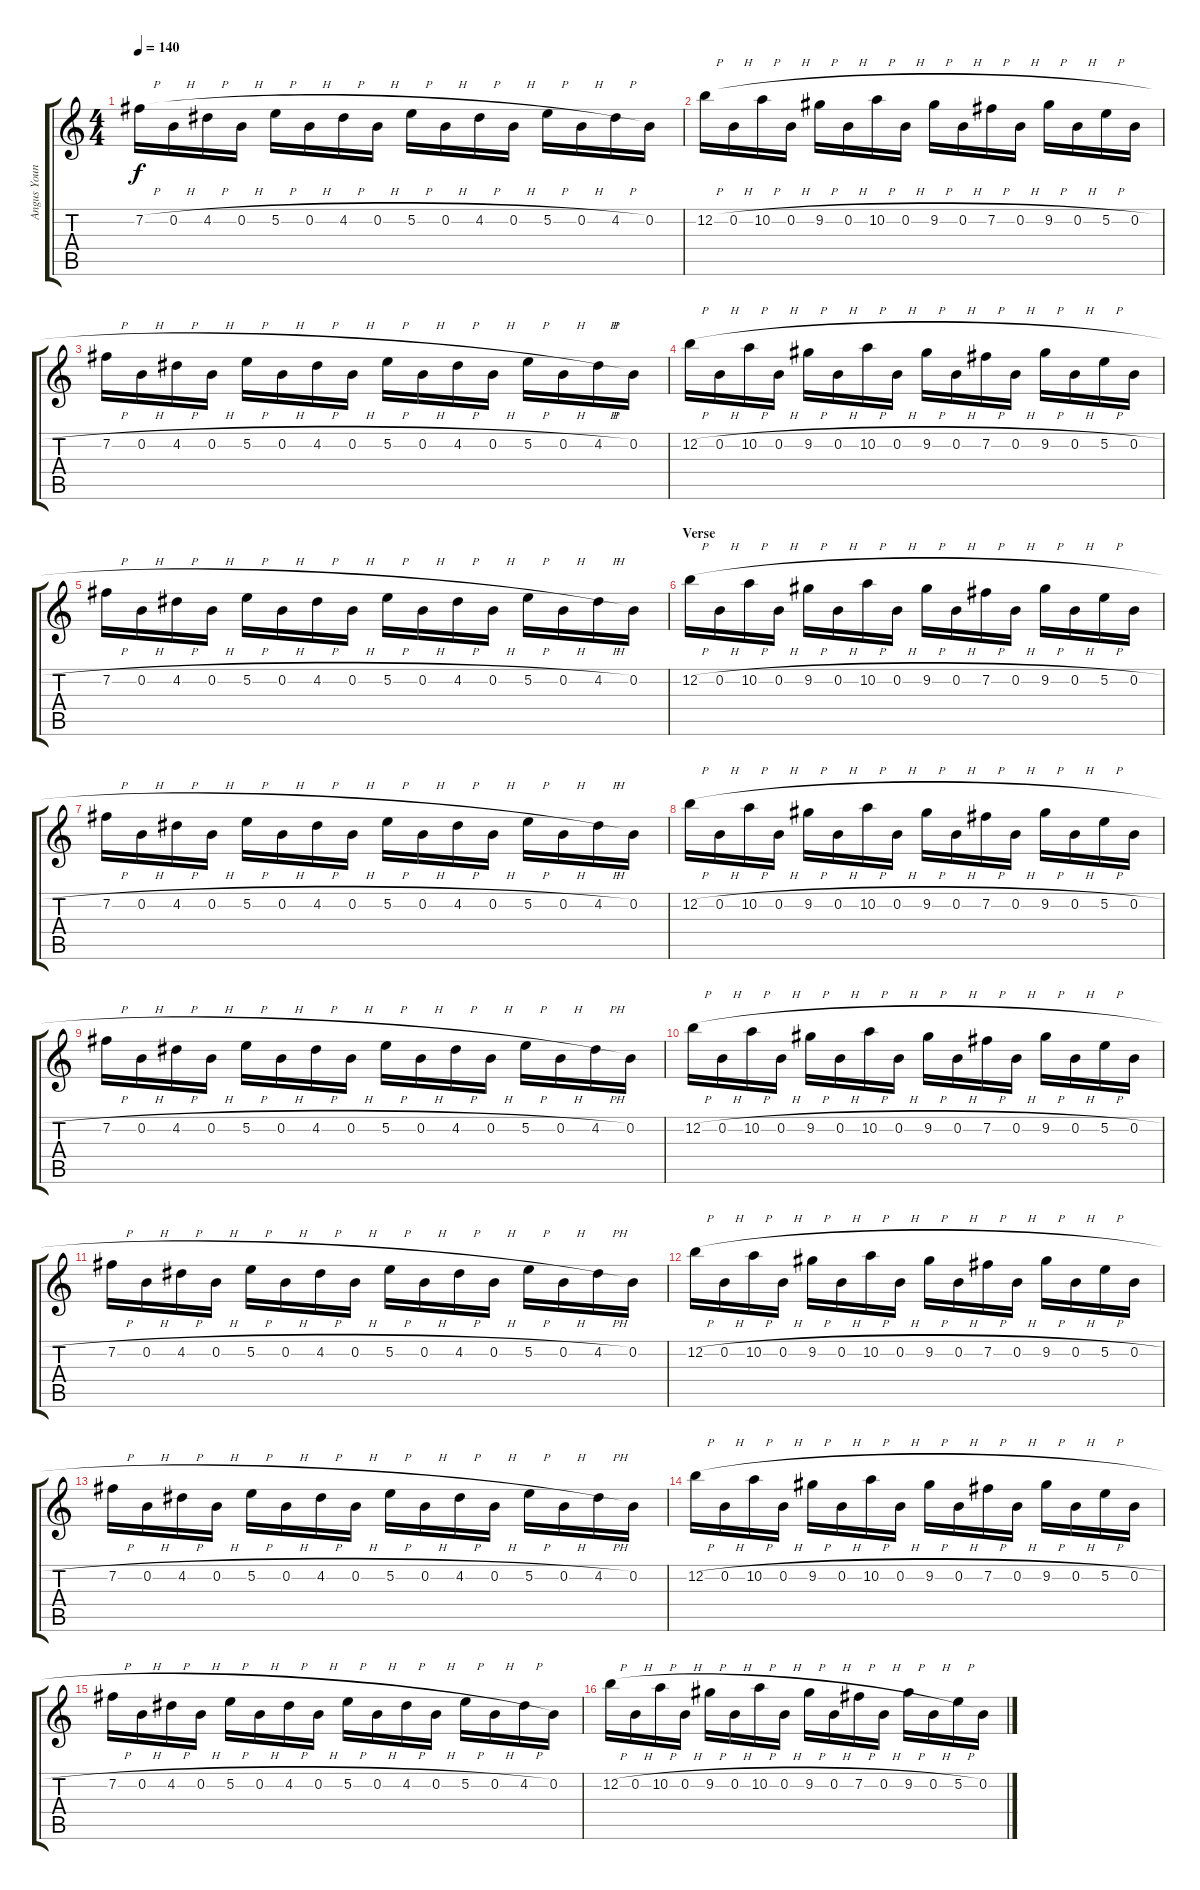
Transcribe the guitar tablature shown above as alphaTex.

\track ("Angus Young - Lead Guitar" "Angus Youn") {instrument distortionguitar}
\staff {score tabs}
\tuning (E4 B3 G3 D3 A2 E2) {hide}
\ts (4 4)
\tempo 140
\clef g2
\ks c
7.2{h}.16{dy f} 0.2{h}.16 4.2{h}.16 0.2{h}.16 5.2{h}.16 0.2{h}.16 4.2{h}.16 0.2{h}.16 5.2{h}.16 0.2{h}.16 4.2{h}.16 0.2{h}.16 5.2{h}.16 0.2{h}.16 4.2{h}.16 0.2.16 |
12.2{h}.16 0.2{h}.16 10.2{h}.16 0.2{h}.16 9.2{h}.16 0.2{h}.16 10.2{h}.16 0.2{h}.16 9.2{h}.16 0.2{h}.16 7.2{h}.16 0.2{h}.16 9.2{h}.16 0.2{h}.16 5.2{h}.16 0.2{h}.16 |
7.2{h}.16 0.2{h}.16 4.2{h}.16 0.2{h}.16 5.2{h}.16 0.2{h}.16 4.2{h}.16 0.2{h}.16 5.2{h}.16 0.2{h}.16 4.2{h}.16 0.2{h}.16 5.2{h}.16 0.2{h}.16 4.2{h}.16 0.2.16 |
12.2{h}.16 0.2{h}.16 10.2{h}.16 0.2{h}.16 9.2{h}.16 0.2{h}.16 10.2{h}.16 0.2{h}.16 9.2{h}.16 0.2{h}.16 7.2{h}.16 0.2{h}.16 9.2{h}.16 0.2{h}.16 5.2{h}.16 0.2{h}.16 |
7.2{h}.16 0.2{h}.16 4.2{h}.16 0.2{h}.16 5.2{h}.16 0.2{h}.16 4.2{h}.16 0.2{h}.16 5.2{h}.16 0.2{h}.16 4.2{h}.16 0.2{h}.16 5.2{h}.16 0.2{h}.16 4.2{h}.16 0.2.16 |
\section ("" "Verse")
12.2{h}.16 0.2{h}.16 10.2{h}.16 0.2{h}.16 9.2{h}.16 0.2{h}.16 10.2{h}.16 0.2{h}.16 9.2{h}.16 0.2{h}.16 7.2{h}.16 0.2{h}.16 9.2{h}.16 0.2{h}.16 5.2{h}.16 0.2{h}.16 |
7.2{h}.16 0.2{h}.16 4.2{h}.16 0.2{h}.16 5.2{h}.16 0.2{h}.16 4.2{h}.16 0.2{h}.16 5.2{h}.16 0.2{h}.16 4.2{h}.16 0.2{h}.16 5.2{h}.16 0.2{h}.16 4.2{h}.16 0.2.16 |
12.2{h}.16 0.2{h}.16 10.2{h}.16 0.2{h}.16 9.2{h}.16 0.2{h}.16 10.2{h}.16 0.2{h}.16 9.2{h}.16 0.2{h}.16 7.2{h}.16 0.2{h}.16 9.2{h}.16 0.2{h}.16 5.2{h}.16 0.2{h}.16 |
7.2{h}.16 0.2{h}.16 4.2{h}.16 0.2{h}.16 5.2{h}.16 0.2{h}.16 4.2{h}.16 0.2{h}.16 5.2{h}.16 0.2{h}.16 4.2{h}.16 0.2{h}.16 5.2{h}.16 0.2{h}.16 4.2{h}.16 0.2.16 |
12.2{h}.16 0.2{h}.16 10.2{h}.16 0.2{h}.16 9.2{h}.16 0.2{h}.16 10.2{h}.16 0.2{h}.16 9.2{h}.16 0.2{h}.16 7.2{h}.16 0.2{h}.16 9.2{h}.16 0.2{h}.16 5.2{h}.16 0.2{h}.16 |
7.2{h}.16 0.2{h}.16 4.2{h}.16 0.2{h}.16 5.2{h}.16 0.2{h}.16 4.2{h}.16 0.2{h}.16 5.2{h}.16 0.2{h}.16 4.2{h}.16 0.2{h}.16 5.2{h}.16 0.2{h}.16 4.2{h}.16 0.2.16 |
12.2{h}.16 0.2{h}.16 10.2{h}.16 0.2{h}.16 9.2{h}.16 0.2{h}.16 10.2{h}.16 0.2{h}.16 9.2{h}.16 0.2{h}.16 7.2{h}.16 0.2{h}.16 9.2{h}.16 0.2{h}.16 5.2{h}.16 0.2{h}.16 |
7.2{h}.16 0.2{h}.16 4.2{h}.16 0.2{h}.16 5.2{h}.16 0.2{h}.16 4.2{h}.16 0.2{h}.16 5.2{h}.16 0.2{h}.16 4.2{h}.16 0.2{h}.16 5.2{h}.16 0.2{h}.16 4.2{h}.16 0.2.16 |
12.2{h}.16 0.2{h}.16 10.2{h}.16 0.2{h}.16 9.2{h}.16 0.2{h}.16 10.2{h}.16 0.2{h}.16 9.2{h}.16 0.2{h}.16 7.2{h}.16 0.2{h}.16 9.2{h}.16 0.2{h}.16 5.2{h}.16 0.2{h}.16 |
7.2{h}.16 0.2{h}.16 4.2{h}.16 0.2{h}.16 5.2{h}.16 0.2{h}.16 4.2{h}.16 0.2{h}.16 5.2{h}.16 0.2{h}.16 4.2{h}.16 0.2{h}.16 5.2{h}.16 0.2{h}.16 4.2{h}.16 0.2.16 |
12.2{h}.16 0.2{h}.16 10.2{h}.16 0.2{h}.16 9.2{h}.16 0.2{h}.16 10.2{h}.16 0.2{h}.16 9.2{h}.16 0.2{h}.16 7.2{h}.16 0.2{h}.16 9.2{h}.16 0.2{h}.16 5.2{h}.16 0.2{h}.16
